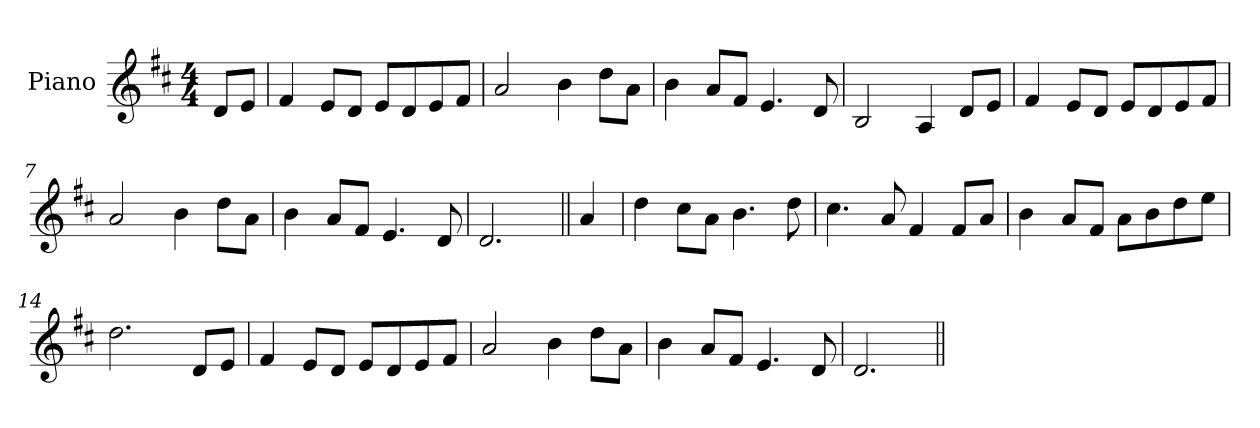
**kern
*part1
*staff1
*I"Piano
*I'Pno
*clefG2
*k[f#c#]
*D:
*M4/4
=1
8d/L
8e/J
=2
4f#/
8e/L
8d/J
8e/L
8d/
8e/
8f#/J
=3
2a/
4b\
8dd\L
8a\J
=4
4b\
8a/L
8f#/J
4.e/
8d/
=5
2B/
4A/
8d/L
8e/J
!!LO:LB:g=z
=6
4f#/
8e/L
8d/J
8e/L
8d/
8e/
8f#/J
=7
2a/
4b\
8dd\L
8a\J
=8
4b\
8a/L
8f#/J
4.e/
8d/
=9
2.d/
=10||
4a/
=11
4dd\
8cc#\L
8a\J
4.b\
8dd\
=12
4.cc#\
8a/
4f#/
8f#/L
8a/J
!!LO:LB:g=z
=13
4b\
8a/L
8f#/J
8a\L
8b\
8dd\
8ee\J
=14
2.dd\
8d/L
8e/J
=15
4f#/
8e/L
8d/J
8e/L
8d/
8e/
8f#/J
=16
2a/
4b\
8dd\L
8a\J
=17
4b\
8a/L
8f#/J
4.e/
8d/
=18
2.d/
=||
*-
